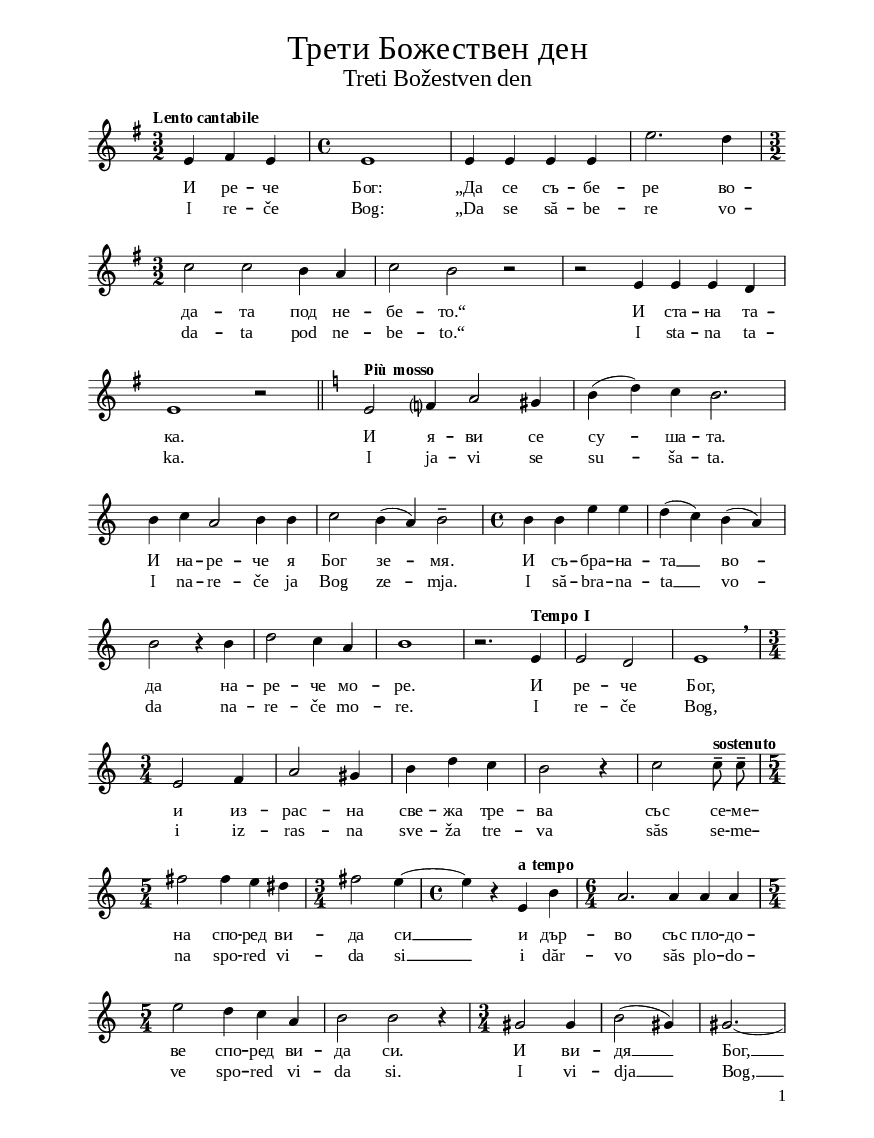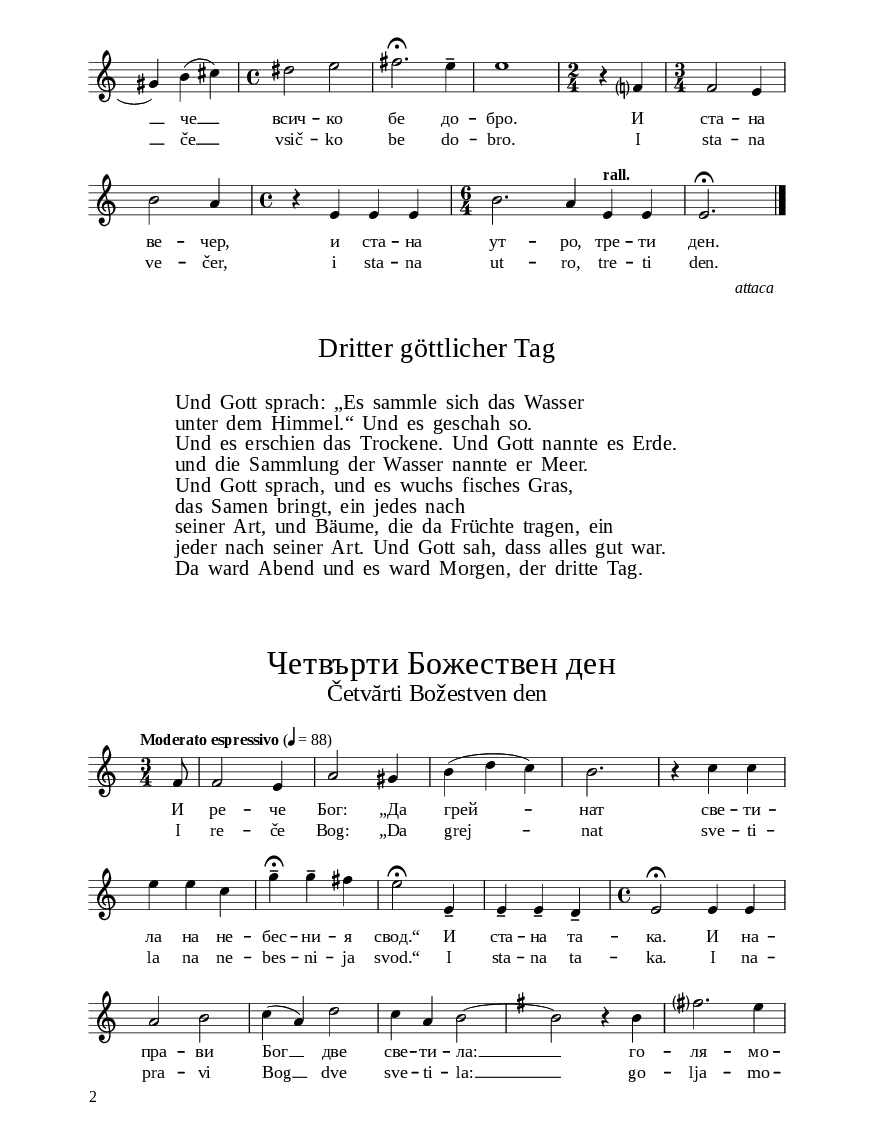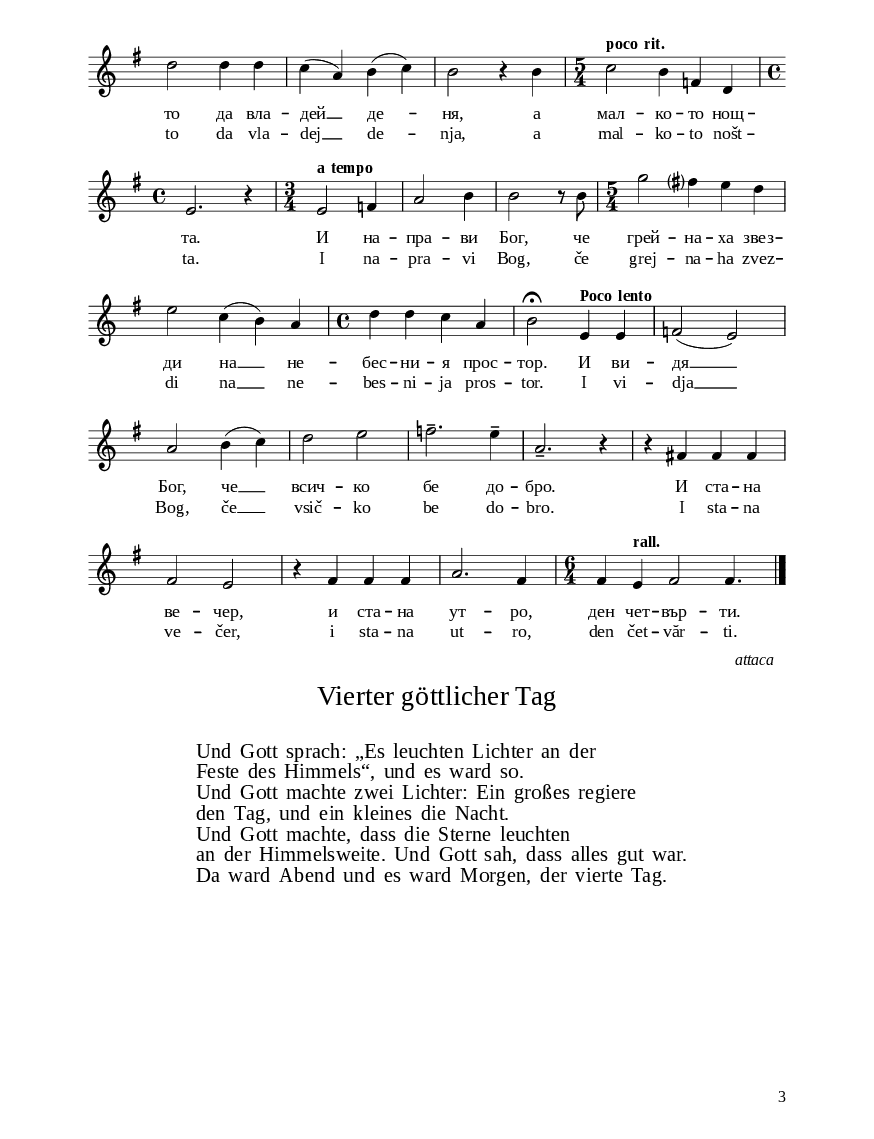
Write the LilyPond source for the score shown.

\version "2.24.1"

% include paper part and global functions
\include "include/globals.ily"

\bookpart {
  \label #'ref193
  \tocItem \markup "     Трети Божествен ден – Treti Božestven den"
  \include "include/bookpart-paper.ily"
  \score {
    \include "include/score-layout.ily"

    \new Voice \absolute {
      \clef treble
      \key e \minor
      \time 3/2
      \tempo "Lento cantabile"
      \autoBeamOff
      \partial 2.
      e'4  fis'4
      e'4 | % 2
      \time 4/4  | % 2
      e'1 | % 3
      e'4  e'4  e'4  e'4 | % 4
      e''2. d''4 \break  | % 5
      \time 3/2   | % 5
      c''2 c''2 b'4  a'4 | % 6
      c''2 b'2 r2 | % 7
      r2  e'4  e'4  e'4  d'4 \break | % 8
      e'1 r2 \bar "||"
      \key a \minor | % 9
      e'2 ^\markup{ \bold {Più mosso} }  f'?4  a'2
      gis'4 | 
      b'4 ( d''4 ) c''4 b'2. \break | % 11
      b'4 c''4  a'2 b'4 b'4
      | % 12
      c''2 b'4 (  a'4 ) b'2 -- | % 13
      \time 4/4  | % 13
      b'4 b'4 e''4 e''4 | % 14
      d''4 ( c''4 ) b'4 (  a'4 )
      \break | % 15
      b'2 r4 b'4 | % 16
      d''2 c''4  a'4 | % 17
      b'1 | % 18
      r2.  e'4 ^\markup{ \bold {Tempo I} } | % 19
      e'2  d'2 |
      e'1 \breathe  \break | % 21
      \time 3/4  | % 21
      e'2  f'4  | % 22
      a'2  gis'4 | % 23
      b'4 d''4 c''4 | % 24
      b'2 r4 | % 25
      c''2 c''8 --  ^\markup{ \bold {sostenuto} }
      c''8 -- \break | % 26
      \time 5/4  | % 26
      fis''2 fis''4 e''4 dis''4 | % 27
      \time 3/4  | % 27
      fis''2 e''4 ~ | % 28
      \time 4/4  | % 28
      e''4 r4  e'4 ^\markup{ \bold {a tempo} }
      b'4 | % 29
      \time 6/4  | % 29
      a'2.  a'4  a'4  a'4 \break |
      \time 5/4  |
      e''2 d''4 c''4  a'4  | % 31
      b'2 b'2 r4 | % 32
      \time 3/4  | % 32
      gis'2  gis'4 | % 33
      b'2 (  gis'4 ) | % 34
      gis'2. ~ \break | % 35
      gis'4 b'4 ( cis''4 ) | % 36
      \time 4/4  | % 36
      dis''2 e''2  | % 37
      fis''2. ^\fermata e''4 -- | % 38
      e''1 | % 39
      \time 2/4  | % 39
      r4  f'?4 |
      \time 3/4  |
      f'2  e'4 \break | % 41
      b'2  a'4 | % 42
      \time 4/4  | % 42
      r4  e'4  e'4  e'4 | % 43
      \time 6/4  | % 43
      b'2.  a'4   % 44
      e'4 ^\markup{ \bold {rall.} }  e'4 | e'2. \fermata
      \bar "|."
    }

    \addlyrics {
      И
      ре -- че Бог: „Да се съ -- бе --
      ре во -- да -- та под не -- бе --
      то.“ И ста -- на та -- ка. И я --
      ви се су -- ша -- та. И на --
      ре -- че я Бог зе -- мя. И съ
      -- бра -- на -- та __  во -- да на
      -- ре -- че мо -- ре. И ре -- че
      Бог, и из -- рас -- на све -- жа
      тре -- ва със се -- ме -- на спо --
      ред ви -- да си __  и дър -- во
      със пло -- до -- ве спо -- ред ви --
      да си. И ви -- дя __  Бог, __ че __
      всич -- ко бе до -- бро. И ста
      -- на ве -- чер, и ста -- на ут --
      ро, тре -- ти ден.}
       \addlyrics {
      I
      re -- če Bog: „Da se să -- be --
      re vo -- da -- ta pod ne -- be --
      to.“ I sta -- na ta -- ka. I ja --
      vi se su -- ša -- ta. I na --
      re -- če ja Bog ze -- mja. I să
      -- bra -- na -- ta __  vo -- da na
      -- re -- če mo -- re. I re -- če
      Bog, i iz -- ras -- na sve -- ža
      tre -- va săs se -- me -- na spo --
      red vi -- da si __ i dăr -- vo
      săs plo -- do -- ve spo -- red vi --
      da si. I vi -- dja __  Bog, __ če __
      vsič -- ko be do -- bro. I sta
      -- na ve -- čer, i sta -- na ut --
      ro, tre -- ti den.}

        \header {
          title = \titleFunc "Трети Божествен ден" "Treti Božestven den"
        }

        \midi{}

      } % score

      \markup \raise #2.8 \override #'(baseline-skip . 2) {
        \column {
          \fill-line \italic { "" "" \concat {"attaca" "   " }}
        }
      }

      \markup \empty-one

      % include foreign translation(s) of the song
      \version "2.24.1"

\markup \fill-line { \fontsize #deTitleFontSize "Dritter göttlicher Tag" }
\markup \null
\markup \null
\markup \fontsize #deCoupletFontSize {
  \hspace #7
  \override #`(baseline-skip . ,deCoupletBaselineSkip)

  \column {
    \line { " " }


    \line { " "Und Gott sprach: „Es sammle sich das Wasser}
    \line { " "unter dem Himmel.“ Und es geschah so.}
    \line { " "Und es erschien das Trockene. Und Gott nannte es Erde.} 
    \line { " " und die Sammlung der Wasser nannte er Meer.}
    \line { " "Und Gott sprach, und es wuchs fisches Gras,}
    \line { " "das Samen bringt, ein jedes nach}
    \line { " "seiner Art, und Bäume, die da Früchte tragen, ein}
    \line { " "jeder nach seiner Art. Und Gott sah, dass alles gut war.}
    \line { " " Da ward Abend und es ward Morgen, der dritte Tag.}


  }
}



       \markup \empty-three

 \label #'ref194
  \tocItem \markup "     Четвърти Божествен ден – Četvărti Božestven den"
       \include "include/bookpart-paper.ily"
  \score {
    \include "include/score-layout.ily"

    \new Voice \absolute {
      \clef treble
      \key a \minor
      \time 3/4
      \tempoFunc "Moderato espressivo" 4 "88"
      \autoBeamOff
      \partial 8
        f'8  | % 2
      f'2  e'4 | % 3
      a'2  gis'4 | % 4
      b'4 ( d''4 c''4 ) | % 5
      b'2. | % 6
      r4 c''4 c''4 \break  | % 7
      e''4 e''4 c''4 | % 8
      g''4 ^\fermata -- g''4 -- fis''4
      | % 9
      e''2 ^\fermata  e'4 -- |
      e'4 --  e'4 --  d'4 -- | % 11
      \time 4/4  | % 11
      e'2 ^\fermata  e'4  e'4 \break | % 12
      a'2 b'2 | % 13
      c''4 (  a'4 ) d''2 | % 14
      c''4  a'4 b'2 ~ | % 15
      \key g \major b'2 r4 b'4 | % 16
      fis''?2. e''4 \break  | % 17
      d''2 d''4 d''4 | % 18
      c''4 (  a'4 ) b'4 ( c''4 ) | % 19
      b'2 r4 b'4 |
      \time 5/4  |
      c''2 ^\markup{ \bold {poco rit.} } b'4
      f'4  d'4 \break | % 21
      \time 4/4  | % 21
      e'2. r4 | % 22
      \time 3/4  | % 22
      e'2 ^\markup{ \bold {a tempo} }  f'4 | % 23
      a'2 b'4 | % 24
      b'2 r8 b'8 | % 25
      \time 5/4  | % 25
      g''2 fis''?4 e''4 d''4 \break  | % 26
      e''2 c''4 ( b'4 )  a'4 | % 27
      \time 4/4  | % 27
      d''4 d''4 c''4  a'4 | % 28
      b'2 ^\fermata  e'4 ^\markup{ \bold {Poco lento} }
      e'4 | % 29
      f'2 (  e'2 ) \break |
      a'2 b'4 ( c''4 ) | % 31
      d''2 e''2 | % 32
      f''2. -- e''4 --  | % 33
      a'2. -- r4 | % 34
      r4  fis'!4  fis'4  fis'4 \break | % 35
      fis'2  e'2 | % 36
      r4  fis'4  fis'4  fis'4 | % 37
      a'2.  fis'4 | % 38
      \time 6/4  | % 38
      fis'4  \tempo "rall." e'4  fis'2
      fis'4. \bar "|."
    }

    \addlyrics {
      И
      ре -- че Бог: „Да грей --
      нат све -- ти -- ла на не -- бес --
      ни -- я свод.“ И ста -- на та --
      ка. И на -- пра -- ви Бог __  две
      све -- ти -- ла: __  го -- ля -- мо --
      то да вла -- дей __  де -- ня,
      а мал -- ко -- то нощ -- та. И на --
      пра -- ви Бог, че грей -- на -- ха
      звез -- ди на __  не -- бес -- ни --
      я прос -- тор. И ви -- дя __  Бог,
      че __  всич -- ко бе до -- бро. И
      ста -- на ве -- чер, и ста -- на
      ут -- ро, ден чет -- вър -- ти.}
      \addlyrics {
      I
      re -- če Bog: „Da grej --
      nat sve -- ti -- la na ne -- bes --
      ni -- ja svod.“ I sta -- na ta --
      ka. I na -- pra -- vi Bog __  dve
      sve -- ti -- la: __  go -- lja -- mo --
      to da vla -- dej __  de -- nja,
      a mal -- ko -- to nošt -- ta. I na --
      pra -- vi Bog, če grej -- na -- ha
      zvez -- di na __  ne -- bes -- ni --
      ja pros -- tor. I vi -- dja __  Bog,
      če __  vsič -- ko be do -- bro. I
      sta -- na ve -- čer, i sta -- na
      ut -- ro, den čet -- văr -- ti.}

        \header {
          title = \titleFunc " Четвърти Божествен ден" "Četvărti Božestven den"
        }

        \midi{}

      } % score

      \markup \raise #2.8 \override #'(baseline-skip . 2) {
        \column {
          \fill-line \italic { "" "" \concat {"attaca" "   " }}
        }
      }
      
  

      % include foreign translation(s) of the song
      \version "2.24.2"

\markup \fill-line { \fontsize #deTitleFontSize "Vierter göttlicher Tag" }
\markup \null
\markup \null
\markup \fontsize #deCoupletFontSize {
  \hspace #9
  \override #`(baseline-skip . ,deCoupletBaselineSkip)

  \column {
    \line { " " }


 \line { " " Und Gott sprach: „Es leuchten Lichter an der}
 \line { " " Feste des Himmels“, und es ward so.}

 \line { " "  Und Gott machte zwei Lichter: Ein großes regiere}
 \line { " "  den Tag, und ein kleines die Nacht.}

 \line { " " Und Gott machte, dass die Sterne leuchten}
 \line { " " an der Himmelsweite. Und Gott sah, dass alles gut war.}
 
  \line { " " Da ward Abend und es ward Morgen, der vierte Tag.}

  }
}



      

    } % bookpart

    % Più mosso
    %
